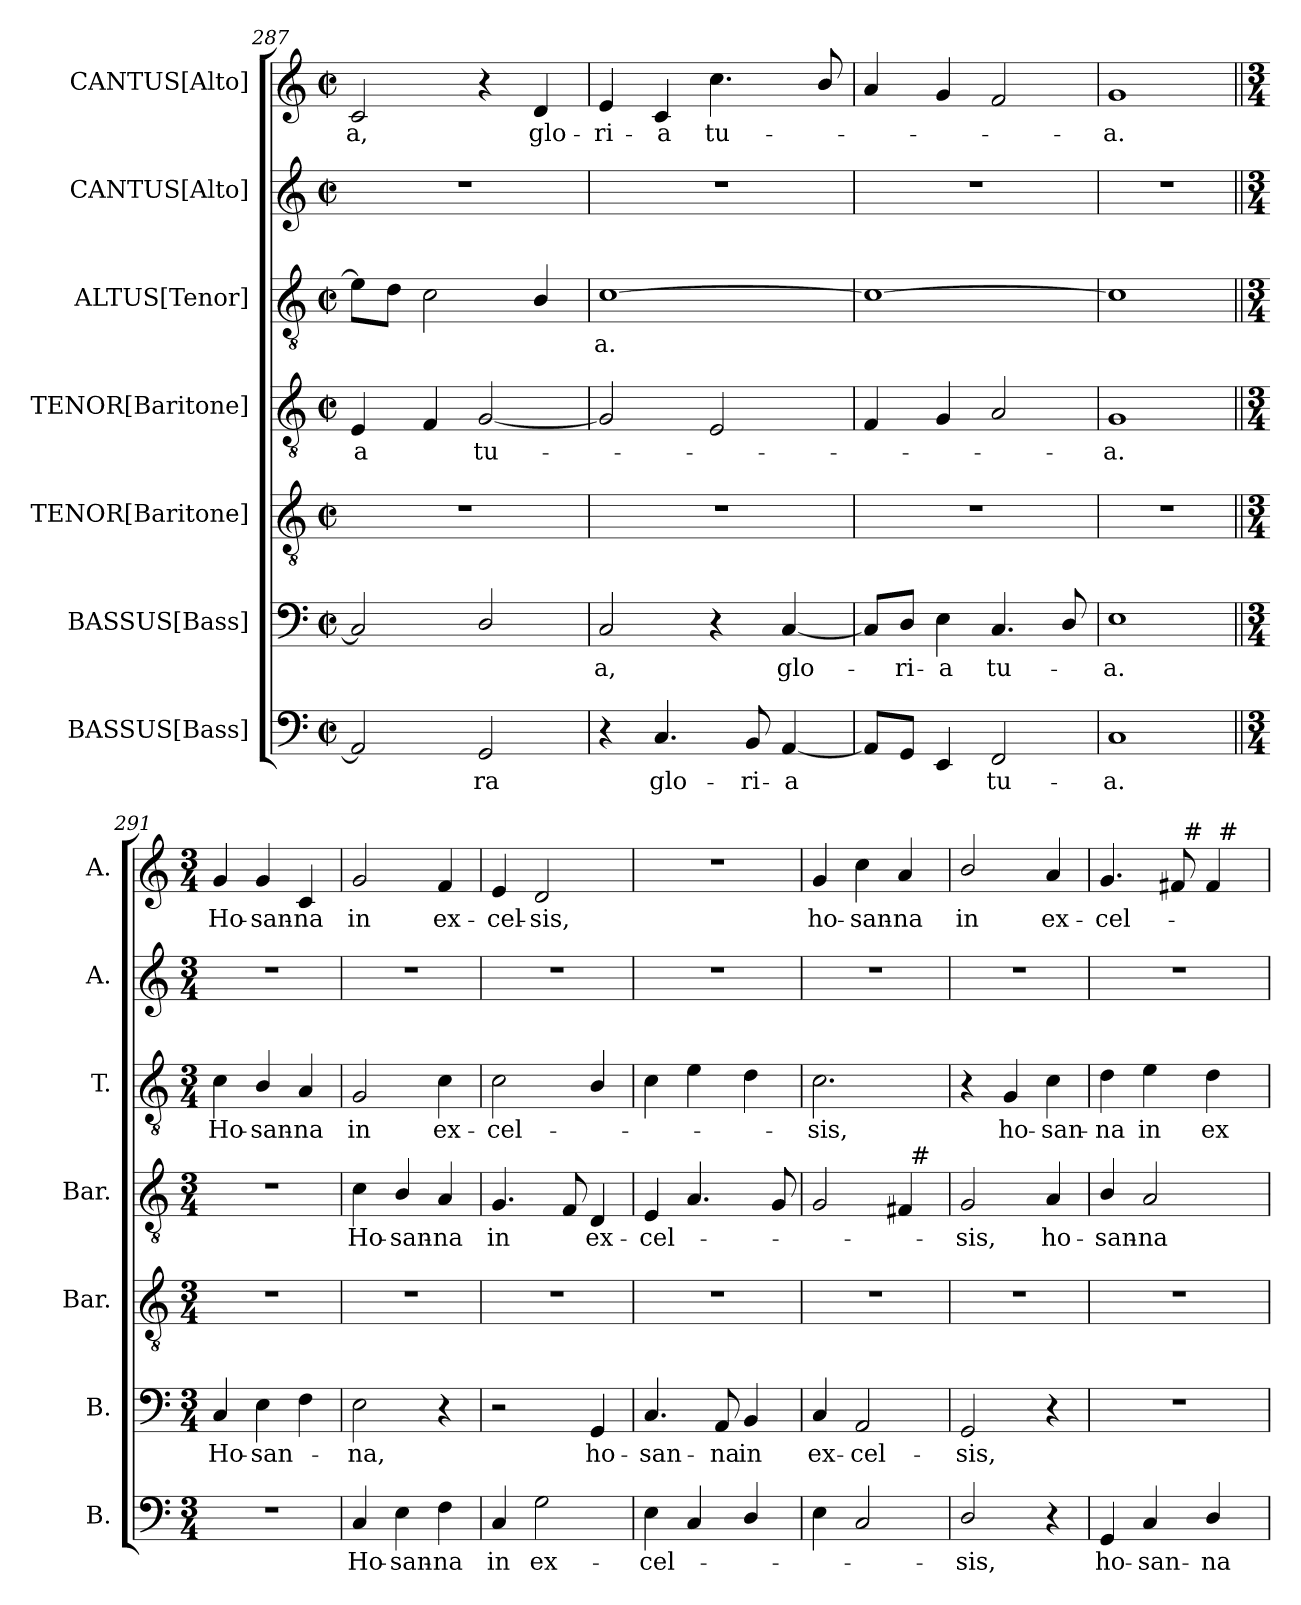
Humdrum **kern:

**kern	**text	**kern	**text	**kern	**kern	**text	**kern	**text	**kern	**kern	**text
*part7	*part7	*part6	*part6	*part5	*part4	*part4	*part3	*part3	*part2	*part1	*part1
*staff7	*staff7	*staff6	*staff6	*staff5	*staff4	*staff4	*staff3	*staff3	*staff2	*staff1	*staff1
*I"BASSUS[Bass]	*	*I"BASSUS[Bass]	*	*I"TENOR[Baritone]	*I"TENOR[Baritone]	*	*I"ALTUS[Tenor]	*	*I"CANTUS[Alto]	*I"CANTUS[Alto]	*
*I'B.	*	*I'B.	*	*I'Bar.	*I'Bar.	*	*I'T.	*	*I'A.	*I'A.	*
*clefF4	*	*clefF4	*	*clefGv2	*clefGv2	*	*clefGv2	*	*clefG2	*clefG2	*
*	*	*	*	*ITrd7c12	*ITrd7c12	*	*ITrd7c12	*	*	*	*
*k[]	*	*k[]	*	*k[]	*k[]	*	*k[]	*	*k[]	*k[]	*
*C:	*	*C:	*	*C:	*C:	*	*C:	*	*C:	*C:	*
*M2/2	*	*M2/2	*	*M2/2	*M2/2	*	*M2/2	*	*M2/2	*M2/2	*
*met(c|)	*	*met(c|)	*	*met(c|)	*met(c|)	*	*met(c|)	*	*met(c|)	*met(c|)	*
=287	=287	=287	=287	=287	=287	=287	=287	=287	=287	=287	=287
!	!	!	!	!	!	!LO:LY:b	!	!	!	!	!LO:LY:b
2AA/]	.	2C/]	.	1r	4EE/	-a	8E\L]	.	1r	2c/	-a,
.	.	.	.	.	.	.	8D\J	.	.	.	.
.	.	.	.	.	4FF/	.	2C\	.	.	.	.
!	!LO:LY:b	!	!	!	!	!LO:LY:b	!	!	!	!	!
2GG/	-ra	2D/	.	.	[<2GG/	tu-	.	.	.	4r	.
!	!	!	!	!	!	!	!	!	!	!	!LO:LY:b
.	.	.	.	.	.	.	4BB/	.	.	4d/	glo-
=288	=288	=288	=288	=288	=288	=288	=288	=288	=288	=288	=288
!	!	!	!LO:LY:b	!	!	!	!	!LO:LY:b	!	!	!LO:LY:b
4r	.	2C/	-a,	1r	2GG/]	.	[>1C	-a.	1r	4e/	-ri-
!	!LO:LY:b	!	!	!	!	!	!	!	!	!	!LO:LY:b
4.C/	glo-	.	.	.	.	.	.	.	.	4c/	-a
!	!	!	!	!	!	!	!	!	!	!	!LO:LY:b
.	.	4r	.	.	2EE/	.	.	.	.	4.cc\	tu-
!	!LO:LY:b	!	!	!	!	!	!	!	!	!	!
8BB/	-ri-	.	.	.	.	.	.	.	.	.	.
!	!LO:LY:b	!	!LO:LY:b	!	!	!	!	!	!	!	!
[<4AA/	-a	[<4C/	glo-	.	.	.	.	.	.	.	.
.	.	.	.	.	.	.	.	.	.	8b/	.
=289	=289	=289	=289	=289	=289	=289	=289	=289	=289	=289	=289
8AA/L]	.	8C/L]	.	1r	4FF/	.	1C_	.	1r	4a/	.
!	!	!	!LO:LY:b	!	!	!	!	!	!	!	!
8GG/J	.	8D/J	-ri-	.	.	.	.	.	.	.	.
!	!	!	!LO:LY:b	!	!	!	!	!	!	!	!
4EE/	.	4E\	-a	.	4GG/	.	.	.	.	4g/	.
!	!LO:LY:b	!	!LO:LY:b	!	!	!	!	!	!	!	!
2FF/	tu-	4.C/	tu-	.	2AA/	.	.	.	.	2f/	.
.	.	8D/	.	.	.	.	.	.	.	.	.
=290	=290	=290	=290	=290	=290	=290	=290	=290	=290	=290	=290
!	!LO:LY:b	!	!LO:LY:b	!	!	!LO:LY:b	!	!	!	!	!LO:LY:b
1C	-a.	1E	-a.	1r	1GG	-a.	1C]	.	1r	1g	-a.
!!LO:PB:g=z
=291||	=291||	=291||	=291||	=291||	=291||	=291||	=291||	=291||	=291||	=291||	=291||
*M3/4	*	*M3/4	*	*M3/4	*M3/4	*	*M3/4	*	*M3/4	*M3/4	*
!LO:N:vis=1	!	!	!LO:LY:b	!LO:N:vis=1	!LO:N:vis=1	!	!	!LO:LY:b	!LO:N:vis=1	!	!LO:LY:b
2.r	.	4C/	Ho-	2.r	2.r	.	4C\	Ho-	2.r	4g/	Ho-
!	!	!	!LO:LY:b	!	!	!	!	!LO:LY:b	!	!	!LO:LY:b
.	.	4E\	-san-	.	.	.	4BB/	-san-	.	4g/	-san-
!	!	!	!	!	!	!	!	!LO:LY:b	!	!	!LO:LY:b
.	.	4F\	.	.	.	.	4AA/	-na	.	4c/	-na
=292	=292	=292	=292	=292	=292	=292	=292	=292	=292	=292	=292
!	!LO:LY:b	!	!LO:LY:b	!LO:N:vis=1	!	!LO:LY:b	!	!LO:LY:b	!LO:N:vis=1	!	!LO:LY:b
4C/	Ho-	2E\	-na,	2.r	4C\	Ho-	2GG/	in	2.r	2g/	in
!	!LO:LY:b	!	!	!	!	!LO:LY:b	!	!	!	!	!
4E\	-san-	.	.	.	4BB/	-san-	.	.	.	.	.
!	!LO:LY:b	!	!	!	!	!LO:LY:b	!	!LO:LY:b	!	!	!LO:LY:b
4F\	-na	4r	.	.	4AA/	-na	4C\	ex-	.	4f/	ex-
=293	=293	=293	=293	=293	=293	=293	=293	=293	=293	=293	=293
!	!LO:LY:b	!	!	!LO:N:vis=1	!	!LO:LY:b	!	!LO:LY:b	!LO:N:vis=1	!	!LO:LY:b
4C/	in	2r	.	2.r	4.GG/	in	2C\	-cel-	2.r	4e/	-cel-
!	!LO:LY:b	!	!	!	!	!	!	!	!	!	!LO:LY:b
2G\	ex-	.	.	.	.	.	.	.	.	2d/	-sis,
.	.	.	.	.	8FF/	.	.	.	.	.	.
!	!	!	!LO:LY:b	!	!	!LO:LY:b	!	!	!	!	!
.	.	4GG/	ho-	.	4DD/	ex-	4BB/	.	.	.	.
=294	=294	=294	=294	=294	=294	=294	=294	=294	=294	=294	=294
!	!LO:LY:b	!	!LO:LY:b	!LO:N:vis=1	!	!LO:LY:b	!	!	!LO:N:vis=1	!LO:N:vis=1	!
4E\	-cel-	4.C/	-san-	2.r	4EE/	-cel-	4C\	.	2.r	2.r	.
4C/	.	.	.	.	4.AA/	.	4E\	.	.	.	.
!	!	!	!LO:LY:b	!	!	!	!	!	!	!	!
.	.	8AA/	-na	.	.	.	.	.	.	.	.
!	!	!	!LO:LY:b	!	!	!	!	!	!	!	!
4D/	.	4BB/	in	.	.	.	4D\	.	.	.	.
.	.	.	.	.	8GG/	.	.	.	.	.	.
=295	=295	=295	=295	=295	=295	=295	=295	=295	=295	=295	=295
!	!	!	!LO:LY:b	!LO:N:vis=1	!	!	!	!LO:LY:b	!LO:N:vis=1	!	!LO:LY:b
*	*	*	*	*	*^	*	*	*	*	*	*
4E\	.	4C/	ex-	2.r	2GG/	2ryy	.	2.C\	-sis,	2.r	4g/	ho-
!	!	!	!LO:LY:b	!	!	!	!	!	!	!	!	!LO:LY:b
2C/	.	2AA/	-cel-	.	.	.	.	.	.	.	4cc\	-san-
!	!	!	!	!	!	!	!	!	!	!	!	!LO:LY:b
.	.	.	.	.	4FF#/	32ryy	.	.	.	.	4a/	-na
!	!	!	!	!	!	!LO:TX:a:t=#	!	!	!	!	!	!
.	.	.	.	.	.	8..ryy	.	.	.	.	.	.
=296	=296	=296	=296	=296	=296	=296	=296	=296	=296	=296	=296	=296
!	!LO:LY:b	!	!LO:LY:b	!LO:N:vis=1	!	!	!LO:LY:b	!	!	!LO:N:vis=1	!	!LO:LY:b
*	*	*	*	*	*v	*v	*	*	*	*	*	*
2D/	-sis,	2GG/	-sis,	2.r	2GG/	-sis,	4r	.	2.r	2b/	in
!	!	!	!	!	!	!	!	!LO:LY:b	!	!	!
.	.	.	.	.	.	.	4GG/	ho-	.	.	.
!	!	!	!	!	!	!LO:LY:b	!	!LO:LY:b	!	!	!LO:LY:b
4r	.	4r	.	.	4AA/	ho-	4C\	-san-	.	4a/	ex-
=297	=297	=297	=297	=297	=297	=297	=297	=297	=297	=297	=297
!	!LO:LY:b	!LO:N:vis=1	!	!LO:N:vis=1	!	!LO:LY:b	!	!LO:LY:b	!LO:N:vis=1	!	!LO:LY:b
*	*	*	*	*	*	*	*	*	*	*^	*
*	*	*	*	*	*	*	*	*	*	*	*^	*
4GG/	ho-	2.r	.	2.r	4BB/	-san-	4D\	-na	2.r	4.g/	4ryy	2ryy	-cel-
!	!LO:LY:b	!	!	!	!	!LO:LY:b	!	!LO:LY:b	!	!	!	!	!
4C/	-san-	.	.	.	2AA/	-na	4E\	in	.	.	8ryy	.	.
.	.	.	.	.	.	.	.	.	.	8f#/	32ryy	.	.
!	!	!	!	!	!	!	!	!	!	!	!LO:TX:a:t=#	!	!
.	.	.	.	.	.	.	.	.	.	.	4ryy	.	.
!	!LO:LY:b	!	!	!	!	!	!	!LO:LY:b	!	!	!	!	!
4D/	-na	.	.	.	.	.	4D\	ex-	.	4f#/	.	32ryy	.
!	!	!	!	!	!	!	!	!	!	!	!	!LO:TX:a:t=#	!
.	.	.	.	.	.	.	.	.	.	.	.	8..ryy	.
.	.	.	.	.	.	.	.	.	.	.	16.ryy	.	.
*	*	*	*	*	*	*	*	*	*	*v	*v	*v	*
=	=	=	=	=	=	=	=	=	=	=	=
*-	*-	*-	*-	*-	*-	*-	*-	*-	*-	*-	*-
